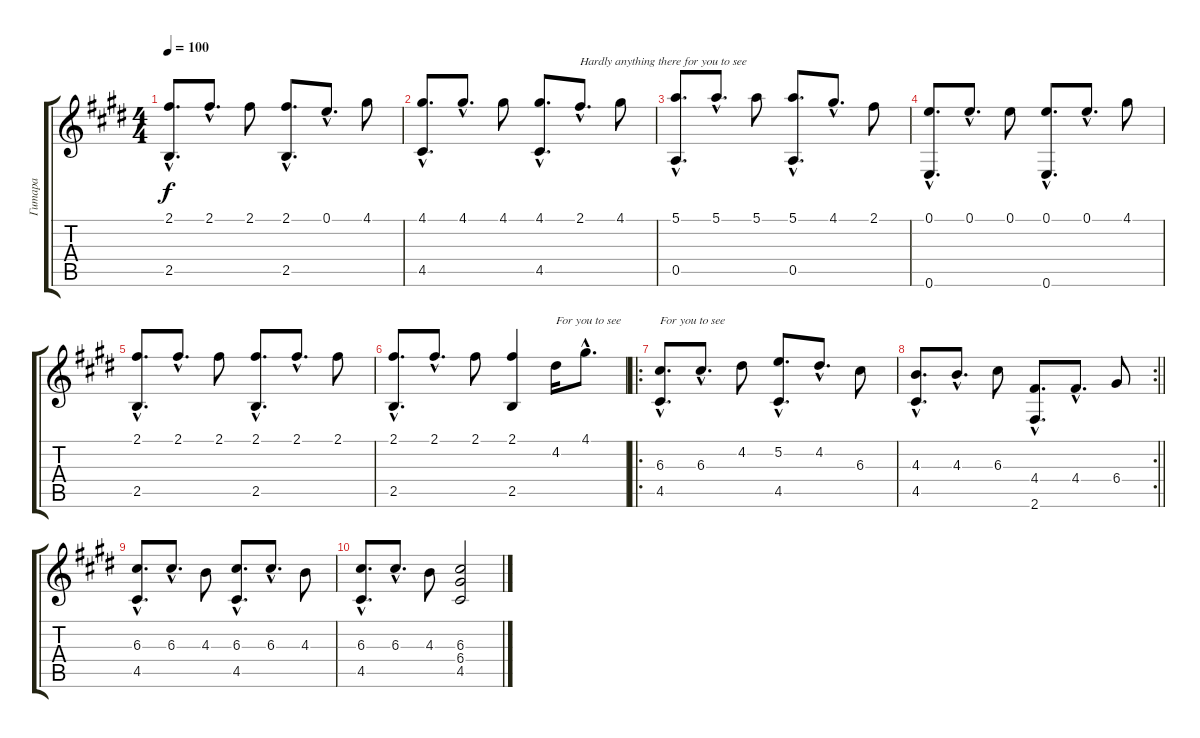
\track ("Гитара" "Гитара") {instrument acousticguitarsteel}
\staff {score tabs}
\tuning (E4 B3 G3 D3 A2 E2) {hide}
\ts (4 4)
\tempo 100
\clef g2
\ks c#minor
(2.1{hac} 2.5{hac}).8{d dy f} 2.1{hac}.8{d} 2.1.8 (2.1{hac} 2.5{hac}).8{d} 0.1{hac}.8{d} 4.1.8 |
(4.1{hac} 4.5{hac}).8{d} 4.1{hac}.8{d} 4.1.8 (4.1{hac} 4.5{hac}).8{d} 2.1{hac}.8{d txt "Hardly anything there for you to see"} 4.1.8 |
(5.1{hac} 0.5{hac}).8{d} 5.1{hac}.8{d} 5.1.8 (5.1{hac} 0.5{hac}).8{d} 4.1{hac}.8{d} 2.1.8 |
(0.1{hac} 0.6{hac}).8{d} 0.1{hac}.8{d} 0.1.8 (0.1{hac} 0.6{hac}).8{d} 0.1{hac}.8{d} 4.1.8 |
(2.1{hac} 2.5{hac}).8{d} 2.1{hac}.8{d} 2.1.8 (2.1{hac} 2.5{hac}).8{d} 2.1{hac}.8{d} 2.1.8 |
(2.1{hac} 2.5{hac}).8{d} 2.1{hac}.8{d} 2.1.8 (2.1 2.5).4 4.2.16{txt "For you to see "} 4.1{hac}.8{d} |
\ro
(6.3{hac} 4.5{hac}).8{d txt "For you to see"} 6.3{hac}.8{d} 4.2.8 (5.2{hac} 4.5{hac}).8{d} 4.2{hac}.8{d} 6.3.8 |
\rc 2
\barLineRight lightlight
(4.3{hac} 4.5{hac}).8{d} 4.3{hac}.8{d} 6.3.8 (4.4{hac} 2.6{hac}).8{d} 4.4{hac}.8{d} 6.4.8 |
(6.3{hac} 4.5{hac}).8{d} 6.3{hac}.8{d} 4.3.8 (6.3{hac} 4.5{hac}).8{d} 6.3{hac}.8{d} 4.3.8 |
(6.3{hac} 4.5{hac}).8{d} 6.3{hac}.8{d} 4.3.8 (6.3 6.4 4.5).2
